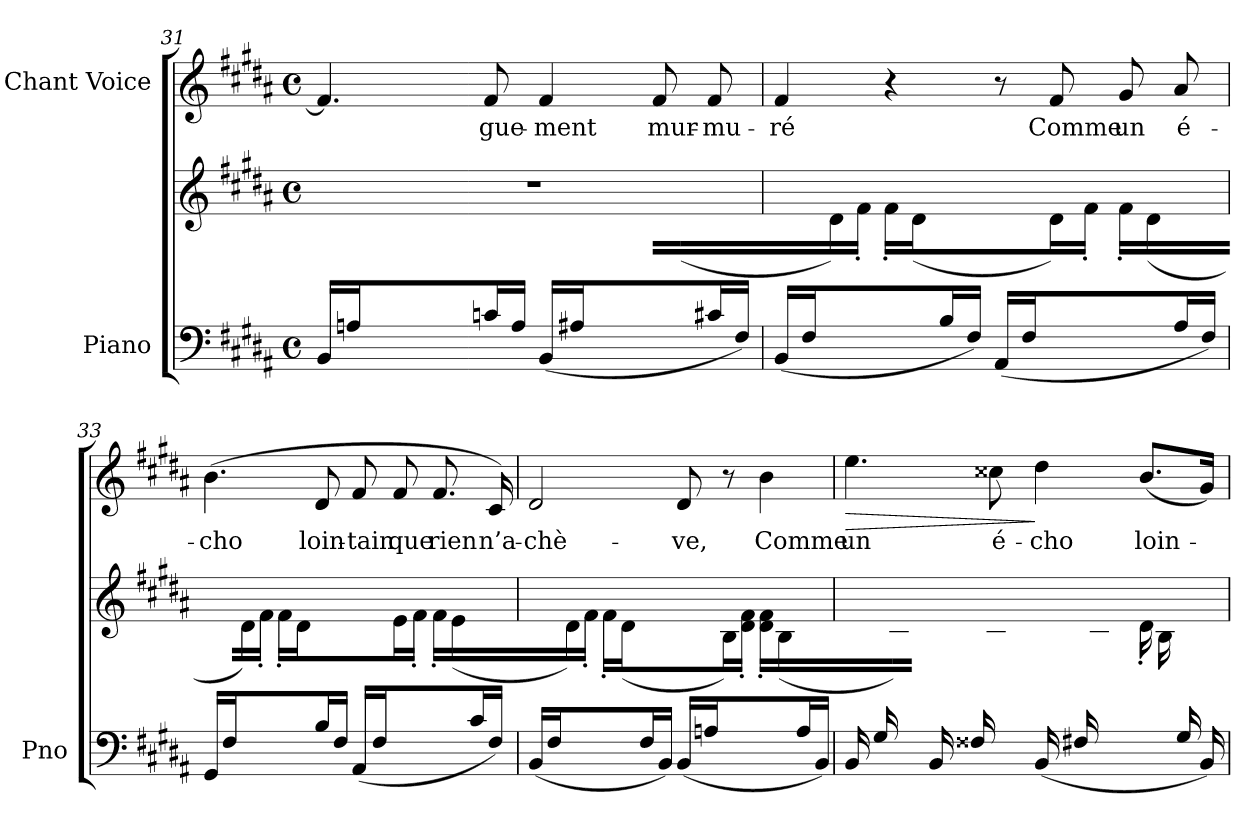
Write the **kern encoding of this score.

**kern	**kern	**kern	**text	**dynam
*part2	*part2	*part1	*part1	*part1
*staff3	*staff2	*staff1	*staff1	*staff1
*I"Piano	*	*I"Chant Voice	*	*
*I'Pno	*	*	*	*
*clefF4	*clefG2	*clefG2	*	*
*k[f#c#g#d#a#]	*k[f#c#g#d#a#]	*k[f#c#g#d#a#]	*	*
*M4/4	*M4/4	*M4/4	*	*
*met(c)	*met(c)	*met(c)	*	*
=31	=31	=31	=31	=31
*	*^	*	*	*
(<16BB/LL	1r	8ryy	4.f#/]	.	.
16An/	.	.	.	.	.
4ryy	.	16d#\)	.	.	.
.	.	16f#'\JJ	.	.	.
.	.	16f#'\LL	.	.	.
.	.	16e\	.	.	.
16cn/	.	4ryy	8f#/	-gue-	.
16A/JJ	.	.	.	.	.
(<16BB/LL	.	.	4f#/	-ment	.
16A#X/	.	.	.	.	.
4ryy	.	16e\)	.	.	.
.	.	16f#'\JJ	.	.	.
.	.	16f#'\LL	8f#/	mur-	.
.	.	(<16e\	.	.	.
16c#X/	.	8ryy	8f#/	-mu-	.
16F#/JJ)	.	.	.	.	.
=32	=32	=32	=32	=32	=32
(<16BB/LL	1ryy	8ryy	4f#/	-ré	.
16F#/	.	.	.	.	.
4ryy	.	16d#\)	.	.	.
.	.	16f#'\JJ	.	.	.
.	.	16f#'\LL	4r	.	.
.	.	(<16d#\	.	.	.
16B/	.	4ryy	.	.	.
16F#/JJ)	.	.	.	.	.
(<16AA#/LL	.	.	8r	.	.
16F#/	.	.	.	.	.
4ryy	.	16d#\)	8f#/	Comme	.
.	.	16f#'\JJ	.	.	.
.	.	16f#'\LL	8g#/	un	.
.	.	(<16d#\	.	.	.
16A#/	.	8ryy	8a#/	é-	.
16F#/JJ)	.	.	.	.	.
=33	=33	=33	=33	=33	=33
(<16GG#/LL	1ryy	8ryy	(4.b\	-cho	.
16F#/	.	.	.	.	.
4ryy	.	16d#\)	.	.	.
.	.	16f#'\JJ	.	.	.
.	.	16f#'\LL	.	.	.
.	.	16d#\	.	.	.
16B/	.	4ryy	8d#/	loin-	.
16F#/JJ	.	.	.	.	.
(<16AA#/LL	.	.	8f#/	-tain	.
16F#/	.	.	.	.	.
4ryy	.	16e\)	8f#/	que	.
.	.	16f#'\JJ	.	.	.
.	.	16f#'\LL	8.f#/	rien	.
.	.	(<16e\	.	.	.
16c#/	.	8ryy	.	.	.
16F#/JJ)	.	.	16c#/)	n’a-	.
=34	=34	=34	=34	=34	=34
(<16BB/LL	1ryy	8ryy	2d#/	-chè-	.
16F#/	.	.	.	.	.
4ryy	.	16d#\)	.	.	.
.	.	16f#'\JJ	.	.	.
.	.	16f#'\LL	.	.	.
.	.	(<16d#\	.	.	.
16F#/	.	4ryy	.	.	.
16BB/JJ)	.	.	.	.	.
(<16BB/LL	.	.	8d#/	-ve,	.
16An/	.	.	.	.	.
4ryy	.	16B\)	8r	.	.
.	.	16d#\' 16f#\'JJ	.	.	.
.	.	16d#\' 16f#\'LL	4b\	Comme	.
.	.	(<16B\	.	.	.
16A/	.	8ryy	.	.	.
16BB/JJ)	.	.	.	.	.
=35	=35	=35	=35	=35	=35
!	!	!	!	!	!LO:HP:b
(<16BB/LL	1ryy	8ryy	4.ee\	un	>
16G#/	.	.	.	.	.
8ryy	.	16B\)	.	.	.
.	.	16e\JJ	.	.	.
(<16BB/LL	.	8ryy	.	.	.
16F##X/	.	.	.	.	.
8ryy	.	16B\)	8cc##X\	é-	.
.	.	16dn\JJ	.	.	.
(<16BB/LL	.	8ryy	4dd#\	-cho	]
16F#X/	.	.	.	.	.
4ryy	.	16B\)	.	.	.
.	.	16d#X'\JJ	.	.	.
.	.	16d#'\LL	(8.b/L	loin-	.
.	.	(<16B\	.	.	.
16G#/	.	8ryy	.	.	.
16BB/JJ)	.	.	16g#/Jk)	.	.
*	*v	*v	*	*	*
=	=	=	=	=
*-	*-	*-	*-	*-
